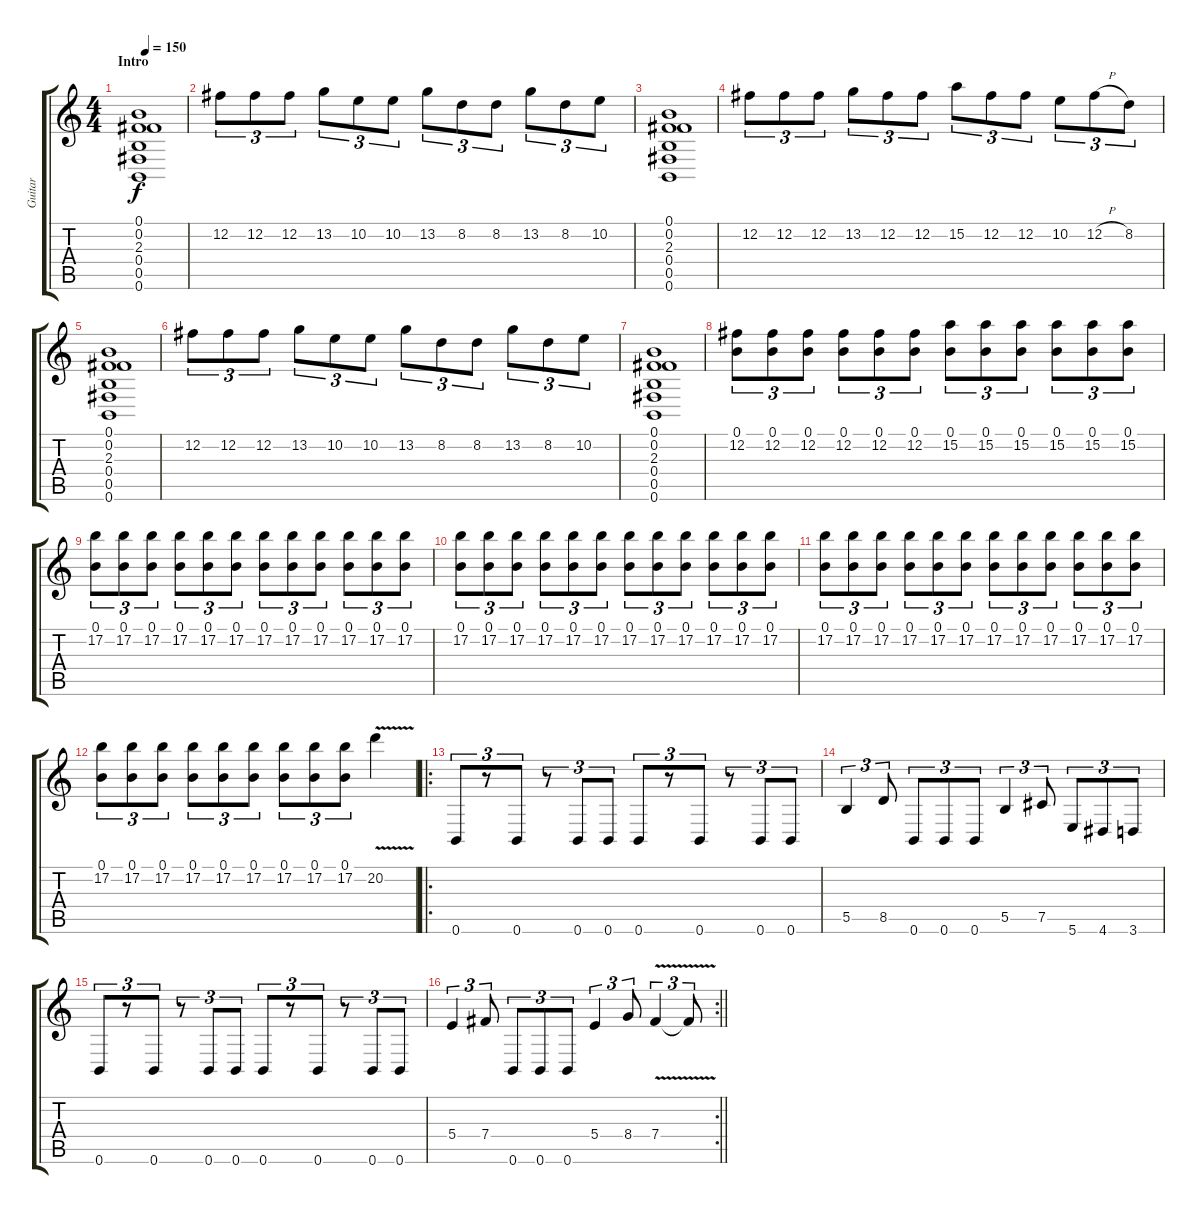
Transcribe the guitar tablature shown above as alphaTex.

\track ("Guitar" "Guitar") {instrument distortionguitar}
\staff {score tabs}
\tuning (B3 Gb3 E3 B2 Gb2 B1) {hide}
\ts (4 4)
\section ("" "Intro")
\tempo 150
\clef g2
\ks c
(0.1 0.2 2.3 0.4 0.5 0.6).1{dy f instrument distortionguitar} |
12.2.8{tu (3 2)} 12.2.8{tu (3 2)} 12.2.8{tu (3 2)} 13.2.8{tu (3 2)} 10.2.8{tu (3 2)} 10.2.8{tu (3 2)} 13.2.8{tu (3 2)} 8.2.8{tu (3 2)} 8.2.8{tu (3 2)} 13.2.8{tu (3 2)} 8.2.8{tu (3 2)} 10.2.8{tu (3 2)} |
(0.1 0.2 2.3 0.4 0.5 0.6).1 |
12.2.8{tu (3 2)} 12.2.8{tu (3 2)} 12.2.8{tu (3 2)} 13.2.8{tu (3 2)} 12.2.8{tu (3 2)} 12.2.8{tu (3 2)} 15.2.8{tu (3 2)} 12.2.8{tu (3 2)} 12.2.8{tu (3 2)} 10.2.8{tu (3 2)} 12.2{h}.8{tu (3 2)} 8.2.8{tu (3 2)} |
(0.1 0.2 2.3 0.4 0.5 0.6).1 |
12.2.8{tu (3 2)} 12.2.8{tu (3 2)} 12.2.8{tu (3 2)} 13.2.8{tu (3 2)} 10.2.8{tu (3 2)} 10.2.8{tu (3 2)} 13.2.8{tu (3 2)} 8.2.8{tu (3 2)} 8.2.8{tu (3 2)} 13.2.8{tu (3 2)} 8.2.8{tu (3 2)} 10.2.8{tu (3 2)} |
(0.1 0.2 2.3 0.4 0.5 0.6).1 |
(0.1 12.2).8{tu (3 2)} (0.1 12.2).8{tu (3 2)} (0.1 12.2).8{tu (3 2)} (0.1 12.2).8{tu (3 2)} (0.1 12.2).8{tu (3 2)} (0.1 12.2).8{tu (3 2)} (0.1 15.2).8{tu (3 2)} (0.1 15.2).8{tu (3 2)} (0.1 15.2).8{tu (3 2)} (0.1 15.2).8{tu (3 2)} (0.1 15.2).8{tu (3 2)} (0.1 15.2).8{tu (3 2)} |
(0.1 17.2).8{tu (3 2)} (0.1 17.2).8{tu (3 2)} (0.1 17.2).8{tu (3 2)} (0.1 17.2).8{tu (3 2)} (0.1 17.2).8{tu (3 2)} (0.1 17.2).8{tu (3 2)} (0.1 17.2).8{tu (3 2)} (0.1 17.2).8{tu (3 2)} (0.1 17.2).8{tu (3 2)} (0.1 17.2).8{tu (3 2)} (0.1 17.2).8{tu (3 2)} (0.1 17.2).8{tu (3 2)} |
(0.1 17.2).8{tu (3 2)} (0.1 17.2).8{tu (3 2)} (0.1 17.2).8{tu (3 2)} (0.1 17.2).8{tu (3 2)} (0.1 17.2).8{tu (3 2)} (0.1 17.2).8{tu (3 2)} (0.1 17.2).8{tu (3 2)} (0.1 17.2).8{tu (3 2)} (0.1 17.2).8{tu (3 2)} (0.1 17.2).8{tu (3 2)} (0.1 17.2).8{tu (3 2)} (0.1 17.2).8{tu (3 2)} |
(0.1 17.2).8{tu (3 2)} (0.1 17.2).8{tu (3 2)} (0.1 17.2).8{tu (3 2)} (0.1 17.2).8{tu (3 2)} (0.1 17.2).8{tu (3 2)} (0.1 17.2).8{tu (3 2)} (0.1 17.2).8{tu (3 2)} (0.1 17.2).8{tu (3 2)} (0.1 17.2).8{tu (3 2)} (0.1 17.2).8{tu (3 2)} (0.1 17.2).8{tu (3 2)} (0.1 17.2).8{tu (3 2)} |
(0.1 17.2).8{tu (3 2)} (0.1 17.2).8{tu (3 2)} (0.1 17.2).8{tu (3 2)} (0.1 17.2).8{tu (3 2)} (0.1 17.2).8{tu (3 2)} (0.1 17.2).8{tu (3 2)} (0.1 17.2).8{tu (3 2)} (0.1 17.2).8{tu (3 2)} (0.1 17.2).8{tu (3 2)} 20.2{v}.4 |
\ro
0.6.8{tu (3 2)} r.8{tu (3 2)} 0.6.8{tu (3 2)} r.8{tu (3 2)} 0.6.8{tu (3 2)} 0.6.8{tu (3 2)} 0.6.8{tu (3 2)} r.8{tu (3 2)} 0.6.8{tu (3 2)} r.8{tu (3 2)} 0.6.8{tu (3 2)} 0.6.8{tu (3 2)} |
5.5.4{tu (3 2)} 8.5.8{tu (3 2)} 0.6.8{tu (3 2)} 0.6.8{tu (3 2)} 0.6.8{tu (3 2)} 5.5.4{tu (3 2)} 7.5.8{tu (3 2)} 5.6.8{tu (3 2)} 4.6.8{tu (3 2)} 3.6.8{tu (3 2)} |
0.6.8{tu (3 2)} r.8{tu (3 2)} 0.6.8{tu (3 2)} r.8{tu (3 2)} 0.6.8{tu (3 2)} 0.6.8{tu (3 2)} 0.6.8{tu (3 2)} r.8{tu (3 2)} 0.6.8{tu (3 2)} r.8{tu (3 2)} 0.6.8{tu (3 2)} 0.6.8{tu (3 2)} |
\rc 2
\barLineRight lightlight
5.4.4{tu (3 2)} 7.4.8{tu (3 2)} 0.6.8{tu (3 2)} 0.6.8{tu (3 2)} 0.6.8{tu (3 2)} 5.4.4{tu (3 2)} 8.4.8{tu (3 2)} 7.4{v}.4{tu (3 2)} 7.4{t}.8{tu (3 2)}
